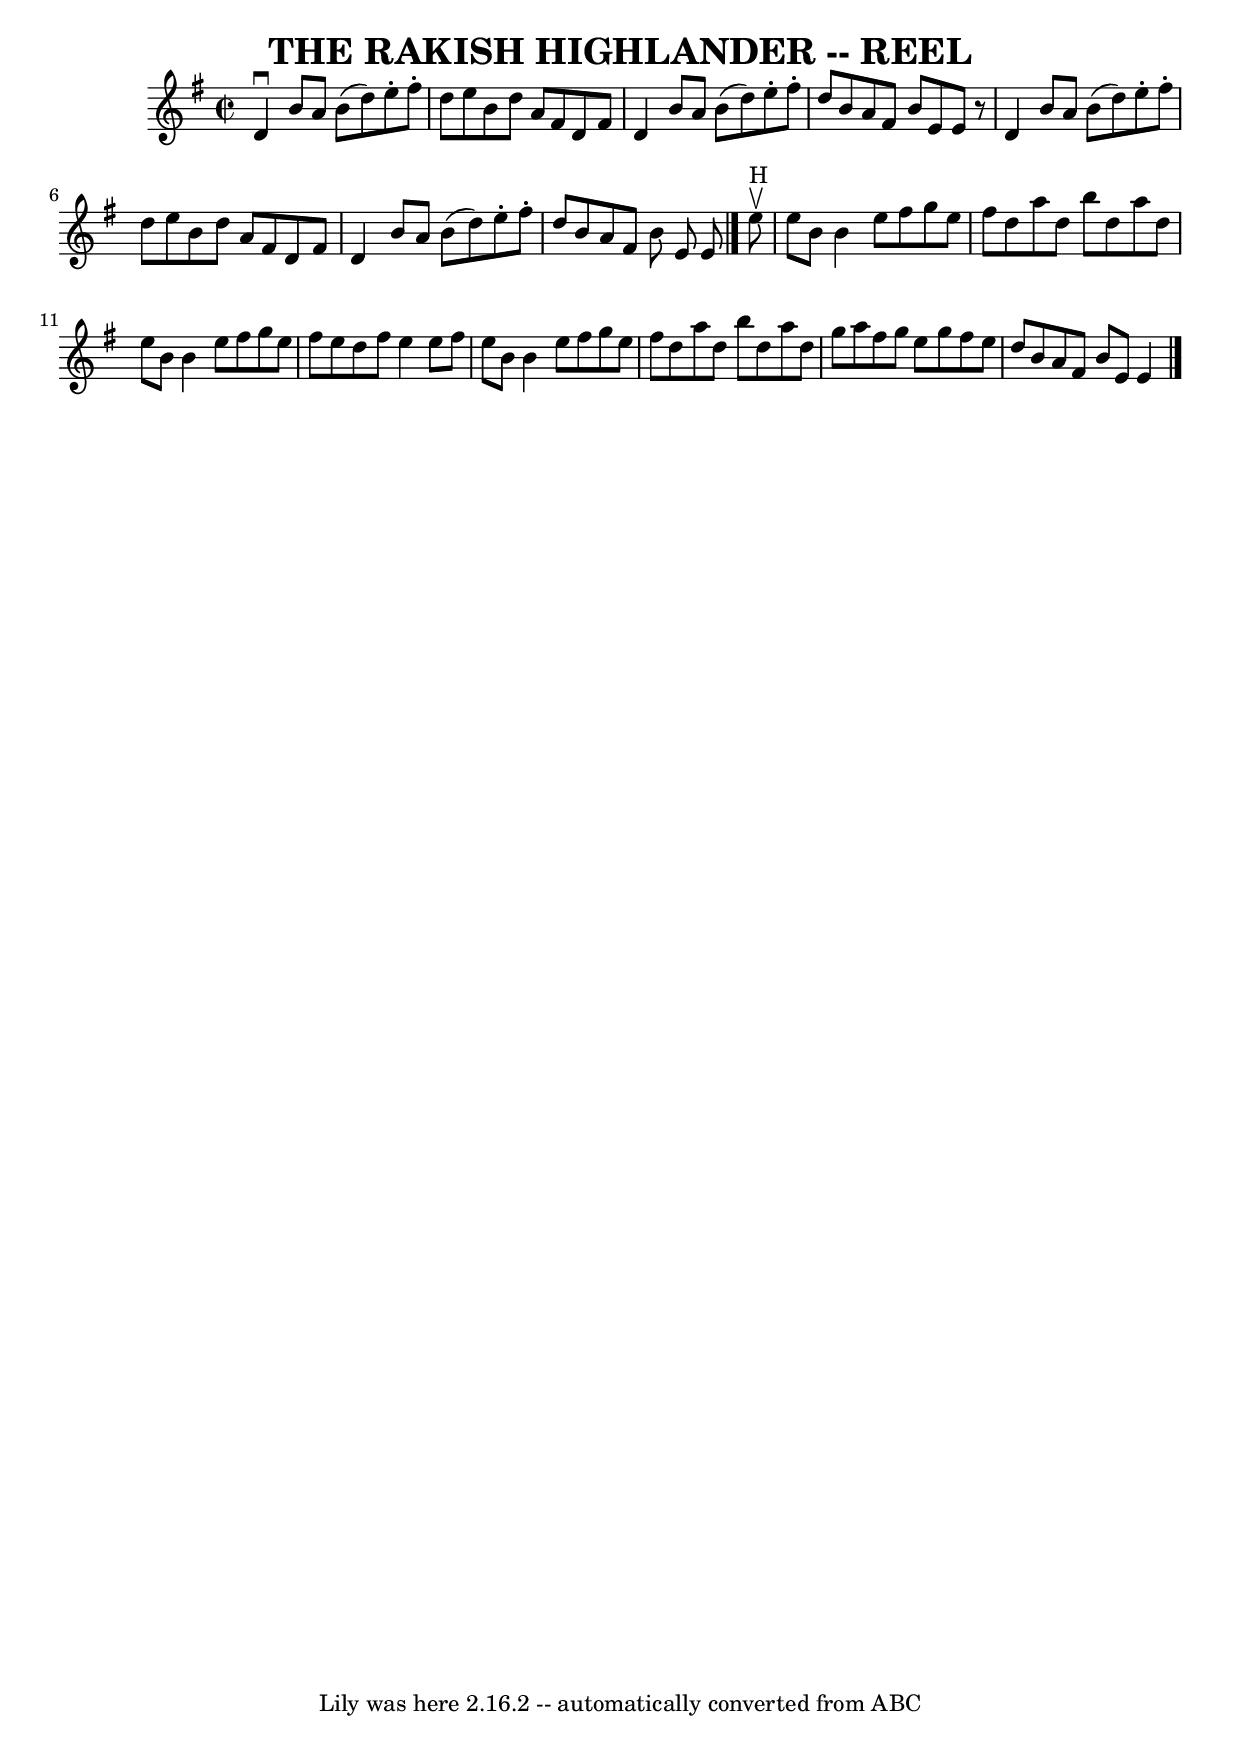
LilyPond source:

\version "2.16.2"
\include "Mammoth.ily"
\header {
  %% book = "Ryan's Mammoth Collection of Fiddle Tunes"
  crossRefNumber = "1"
  footnotes = ""
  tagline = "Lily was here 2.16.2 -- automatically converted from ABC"
  title = "THE RAKISH HIGHLANDER -- REEL"

}
voicedefault =  {


  \override Staff.TimeSignature #'style = #'C
  \time 2/2 
  \key g \major
  d'4^\downbow b'8 a'8 b'8 (d''8)   
  e''8 -. fis''8 -.   |
  d''8 e''8 b'8 d''8 a'8 fis'8    
  d'8 fis'8    |
  d'4 b'8 a'8 b'8 (d''8) e''8 -.   
  fis''8 -.   |
  d''8 b'8 a'8 fis'8 b'8 e'8 e'8    r8   
  |
  d'4 b'8 a'8 b'8 (d''8) e''8 -. fis''8 -.   
  |
  d''8 e''8 b'8 d''8 a'8 fis'8 d'8 fis'8    
  |
  d'4 b'8 a'8 b'8 (d''8) e''8 -. fis''8 -.   
  |
  d''8 b'8 a'8 fis'8 b'8 e'8 e'8      \bar "|."     
  e''8^"H"^\upbow   |
  e''8 b'8 b'4 e''8 fis''8 g''8    
  e''8    |
  fis''8 d''8 a''8 d''8 b''8 d''8 a''8    
  d''8    |
  e''8 b'8 b'4 e''8 fis''8 g''8 e''8    
  |
  fis''8 e''8 d''8 fis''8 e''4 e''8 fis''8    
  |
  e''8 b'8 b'4 e''8 fis''8 g''8 e''8    |
  
  fis''8 d''8 a''8 d''8 b''8 d''8 a''8 d''8    |
  
  g''8 a''8 fis''8 g''8 e''8 g''8 fis''8 e''8    |
  
  d''8 b'8 a'8 fis'8 b'8 e'8 e'4    \bar "|."   

}

\score{
  <<

    \context Staff="default"
    {
      \voicedefault 
      
    }

  >>
  \layout {
    
  }
  \midi {
  }

}
